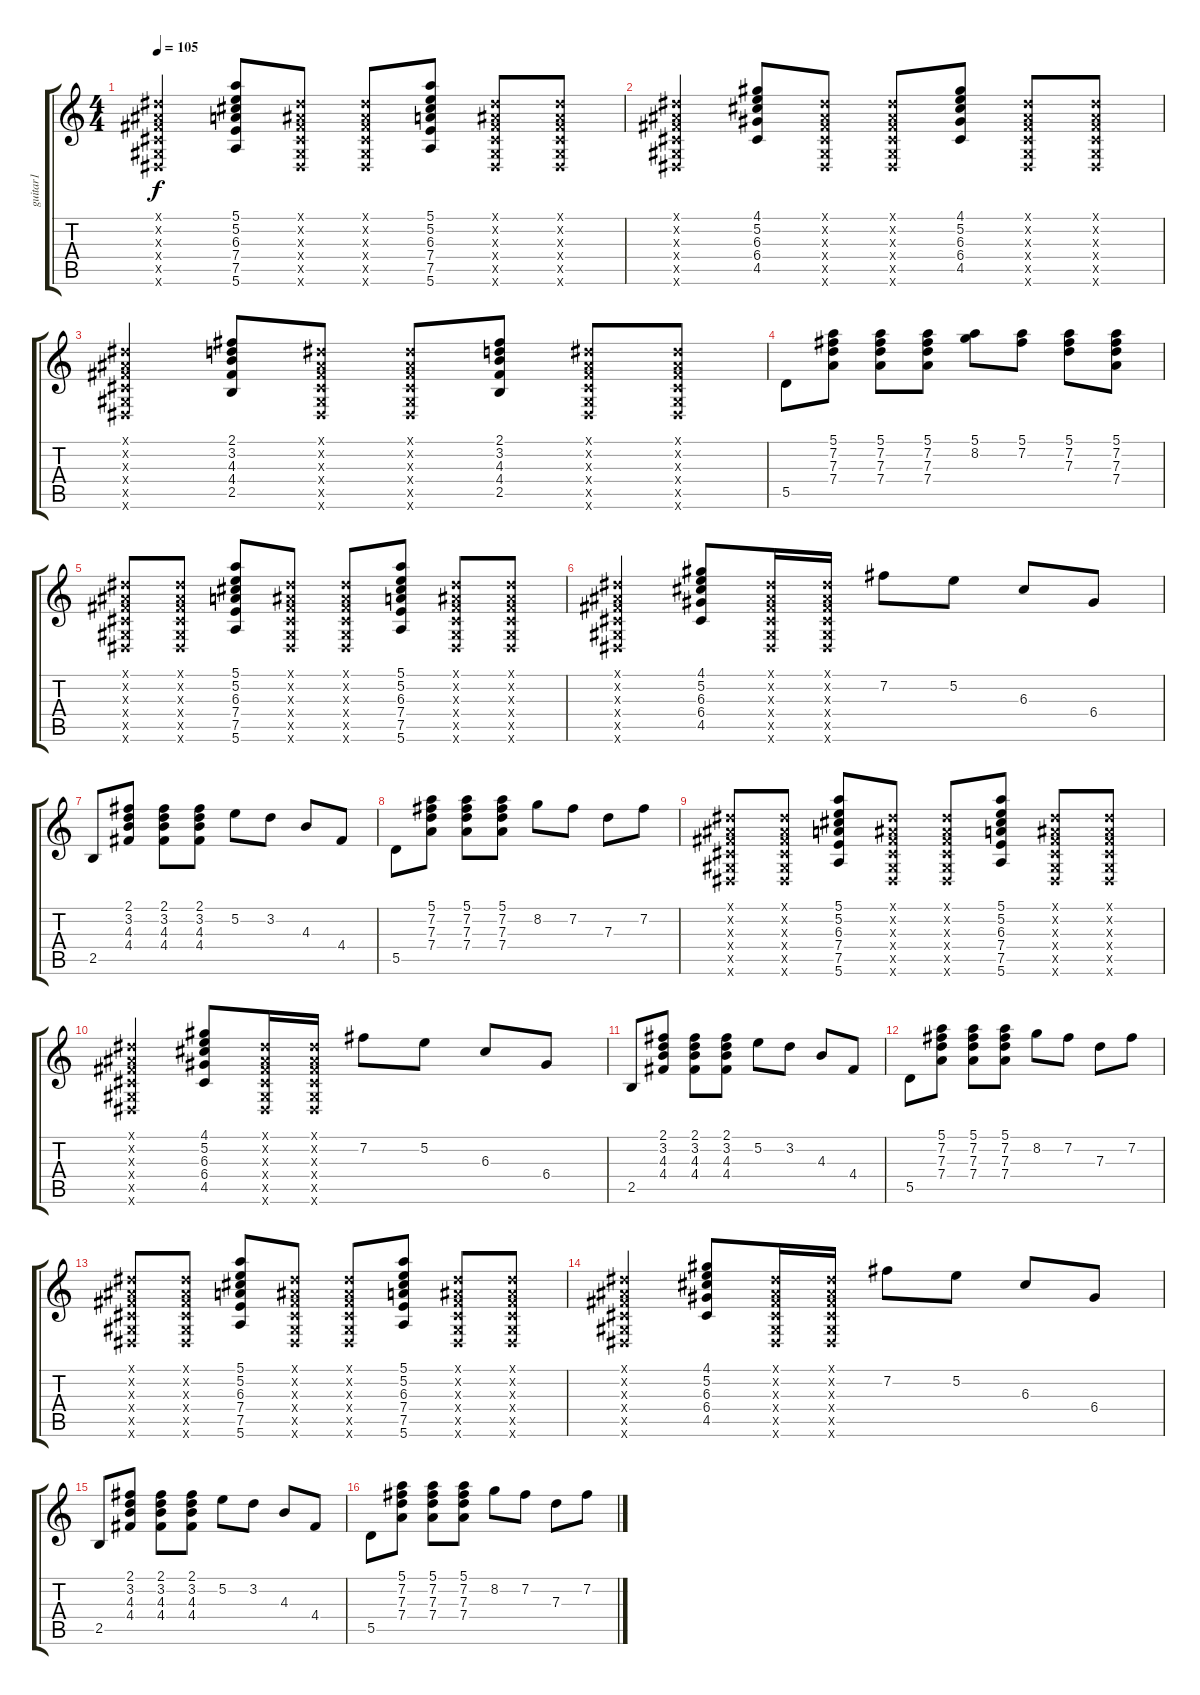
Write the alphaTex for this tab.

\track ("guitar1" "guitar1") {instrument distortionguitar}
\staff {score tabs}
\tuning (E4 B3 G3 D3 A2 E2) {hide}
\ts (4 4)
\tempo 105
\clef g2
\ks c
(-1.1{x} -1.2{x} -1.3{x} -1.4{x} -1.5{x} -1.6{x}).4{dy f instrument distortionguitar} (5.1 5.2 6.3 7.4 7.5 5.6).8 (-1.1{x} -1.2{x} -1.3{x} -1.4{x} -1.5{x} -1.6{x}).8 (-1.1{x} -1.2{x} -1.3{x} -1.4{x} -1.5{x} -1.6{x}).8 (5.1 5.2 6.3 7.4 7.5 5.6).8 (-1.1{x} -1.2{x} -1.3{x} -1.4{x} -1.5{x} -1.6{x}).8 (-1.1{x} -1.2{x} -1.3{x} -1.4{x} -1.5{x} -1.6{x}).8 |
(-1.1{x} -1.2{x} -1.3{x} -1.4{x} -1.5{x} -1.6{x}).4 (4.1 5.2 6.3 6.4 4.5).8 (-1.1{x} -1.2{x} -1.3{x} -1.4{x} -1.5{x} -1.6{x}).8 (-1.1{x} -1.2{x} -1.3{x} -1.4{x} -1.5{x} -1.6{x}).8 (4.1 5.2 6.3 6.4 4.5).8 (-1.1{x} -1.2{x} -1.3{x} -1.4{x} -1.5{x} -1.6{x}).8 (-1.1{x} -1.2{x} -1.3{x} -1.4{x} -1.5{x} -1.6{x}).8 |
(-1.1{x} -1.2{x} -1.3{x} -1.4{x} -1.5{x} -1.6{x}).4 (2.1 3.2 4.3 4.4 2.5).8 (-1.1{x} -1.2{x} -1.3{x} -1.4{x} -1.5{x} -1.6{x}).8 (-1.1{x} -1.2{x} -1.3{x} -1.4{x} -1.5{x} -1.6{x}).8 (2.1 3.2 4.3 4.4 2.5).8 (-1.1{x} -1.2{x} -1.3{x} -1.4{x} -1.5{x} -1.6{x}).8 (-1.1{x} -1.2{x} -1.3{x} -1.4{x} -1.5{x} -1.6{x}).8 |
5.5.8 (5.1 7.2 7.3 7.4).8 (5.1 7.2 7.3 7.4).8 (5.1 7.2 7.3 7.4).8 (5.1 8.2).8 (5.1 7.2).8 (5.1 7.2 7.3).8 (5.1 7.2 7.3 7.4).8 |
(-1.1{x} -1.2{x} -1.3{x} -1.4{x} -1.5{x} -1.6{x}).8 (-1.1{x} -1.2{x} -1.3{x} -1.4{x} -1.5{x} -1.6{x}).8 (5.1 5.2 6.3 7.4 7.5 5.6).8 (-1.1{x} -1.2{x} -1.3{x} -1.4{x} -1.5{x} -1.6{x}).8 (-1.1{x} -1.2{x} -1.3{x} -1.4{x} -1.5{x} -1.6{x}).8 (5.1 5.2 6.3 7.4 7.5 5.6).8 (-1.1{x} -1.2{x} -1.3{x} -1.4{x} -1.5{x} -1.6{x}).8 (-1.1{x} -1.2{x} -1.3{x} -1.4{x} -1.5{x} -1.6{x}).8 |
(-1.1{x} -1.2{x} -1.3{x} -1.4{x} -1.5{x} -1.6{x}).4 (4.1 5.2 6.3 6.4 4.5).8 (-1.1{x} -1.2{x} -1.3{x} -1.4{x} -1.5{x} -1.6{x}).16 (-1.1{x} -1.2{x} -1.3{x} -1.4{x} -1.5{x} -1.6{x}).16 7.2.8 5.2.8 6.3.8 6.4.8 |
2.5.8 (2.1 3.2 4.3 4.4).8 (2.1 3.2 4.3 4.4).8 (2.1 3.2 4.3 4.4).8 5.2.8 3.2.8 4.3.8 4.4.8 |
5.5.8 (5.1 7.2 7.3 7.4).8 (5.1 7.2 7.3 7.4).8 (5.1 7.2 7.3 7.4).8 8.2.8 7.2.8 7.3.8 7.2.8 |
(-1.1{x} -1.2{x} -1.3{x} -1.4{x} -1.5{x} -1.6{x}).8 (-1.1{x} -1.2{x} -1.3{x} -1.4{x} -1.5{x} -1.6{x}).8 (5.1 5.2 6.3 7.4 7.5 5.6).8 (-1.1{x} -1.2{x} -1.3{x} -1.4{x} -1.5{x} -1.6{x}).8 (-1.1{x} -1.2{x} -1.3{x} -1.4{x} -1.5{x} -1.6{x}).8 (5.1 5.2 6.3 7.4 7.5 5.6).8 (-1.1{x} -1.2{x} -1.3{x} -1.4{x} -1.5{x} -1.6{x}).8 (-1.1{x} -1.2{x} -1.3{x} -1.4{x} -1.5{x} -1.6{x}).8 |
(-1.1{x} -1.2{x} -1.3{x} -1.4{x} -1.5{x} -1.6{x}).4 (4.1 5.2 6.3 6.4 4.5).8 (-1.1{x} -1.2{x} -1.3{x} -1.4{x} -1.5{x} -1.6{x}).16 (-1.1{x} -1.2{x} -1.3{x} -1.4{x} -1.5{x} -1.6{x}).16 7.2.8 5.2.8 6.3.8 6.4.8 |
2.5.8 (2.1 3.2 4.3 4.4).8 (2.1 3.2 4.3 4.4).8 (2.1 3.2 4.3 4.4).8 5.2.8 3.2.8 4.3.8 4.4.8 |
5.5.8 (5.1 7.2 7.3 7.4).8 (5.1 7.2 7.3 7.4).8 (5.1 7.2 7.3 7.4).8 8.2.8 7.2.8 7.3.8 7.2.8 |
(-1.1{x} -1.2{x} -1.3{x} -1.4{x} -1.5{x} -1.6{x}).8 (-1.1{x} -1.2{x} -1.3{x} -1.4{x} -1.5{x} -1.6{x}).8 (5.1 5.2 6.3 7.4 7.5 5.6).8 (-1.1{x} -1.2{x} -1.3{x} -1.4{x} -1.5{x} -1.6{x}).8 (-1.1{x} -1.2{x} -1.3{x} -1.4{x} -1.5{x} -1.6{x}).8 (5.1 5.2 6.3 7.4 7.5 5.6).8 (-1.1{x} -1.2{x} -1.3{x} -1.4{x} -1.5{x} -1.6{x}).8 (-1.1{x} -1.2{x} -1.3{x} -1.4{x} -1.5{x} -1.6{x}).8 |
(-1.1{x} -1.2{x} -1.3{x} -1.4{x} -1.5{x} -1.6{x}).4 (4.1 5.2 6.3 6.4 4.5).8 (-1.1{x} -1.2{x} -1.3{x} -1.4{x} -1.5{x} -1.6{x}).16 (-1.1{x} -1.2{x} -1.3{x} -1.4{x} -1.5{x} -1.6{x}).16 7.2.8 5.2.8 6.3.8 6.4.8 |
2.5.8 (2.1 3.2 4.3 4.4).8 (2.1 3.2 4.3 4.4).8 (2.1 3.2 4.3 4.4).8 5.2.8 3.2.8 4.3.8 4.4.8 |
5.5.8 (5.1 7.2 7.3 7.4).8 (5.1 7.2 7.3 7.4).8 (5.1 7.2 7.3 7.4).8 8.2.8 7.2.8 7.3.8 7.2.8
